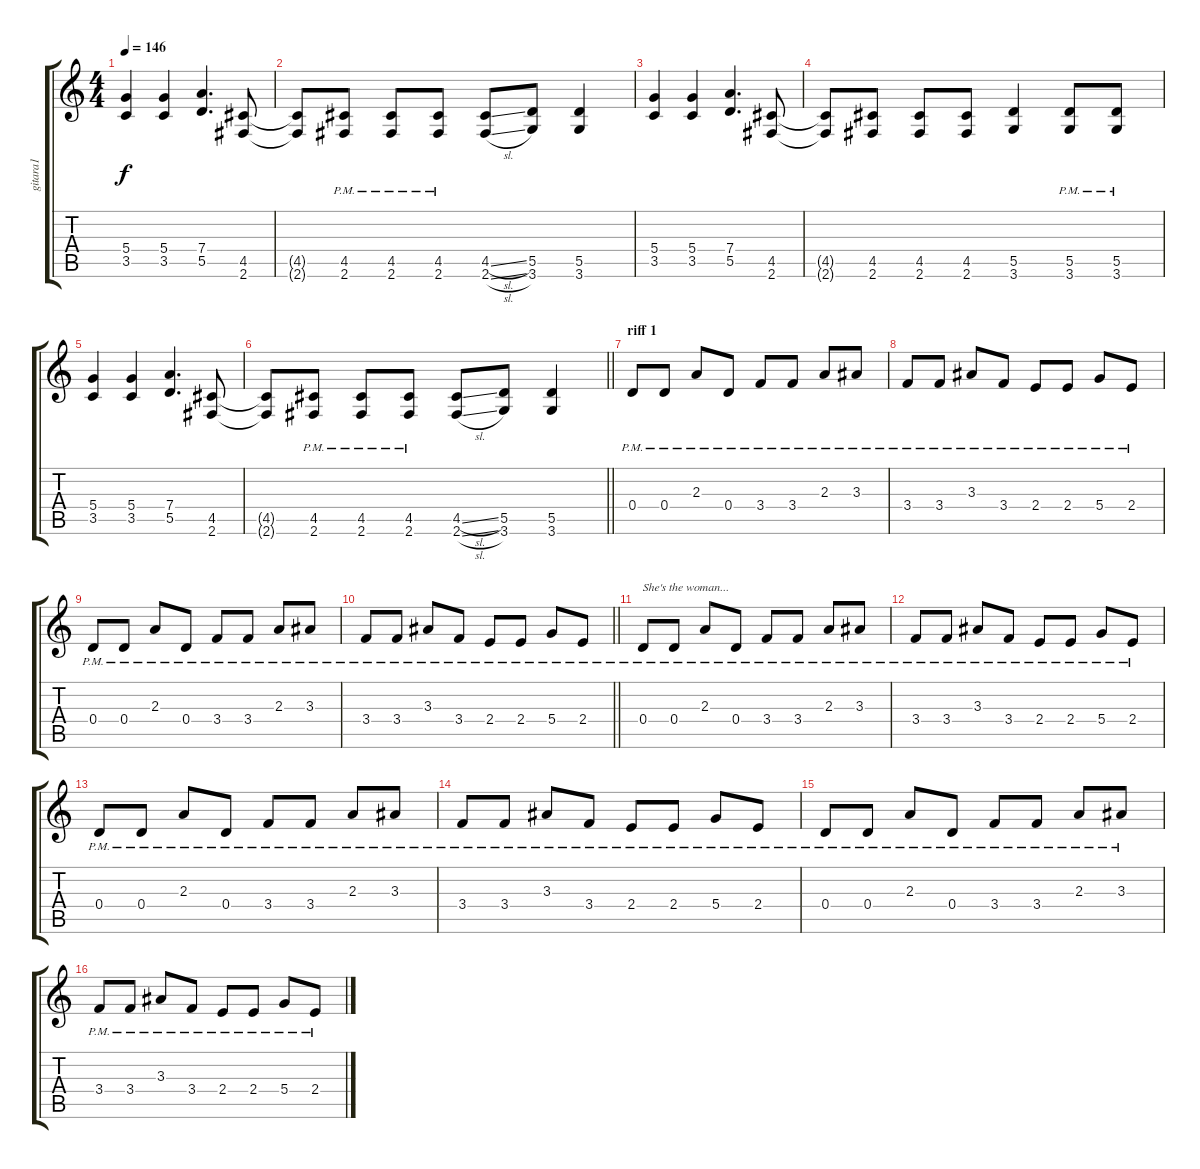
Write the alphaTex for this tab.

\track ("gitara1" "gitara1") {instrument distortionguitar}
\staff {score tabs}
\tuning (E4 B3 G3 D3 A2 E2) {hide}
\ts (4 4)
\tempo 146
\clef g2
\ks c
(5.4 3.5).4{dy f} (5.4 3.5).4 (7.4 5.5).4{d} (4.5 2.6).8 |
(4.5{t} 2.6{t}).8 (4.5{pm} 2.6{pm}).8 (4.5{pm} 2.6{pm}).8 (4.5{pm} 2.6{pm}).8 (4.5{sl} 2.6{sl}).8 (5.5 3.6).8 (5.5 3.6).4 |
(5.4 3.5).4 (5.4 3.5).4 (7.4 5.5).4{d} (4.5 2.6).8 |
(4.5{t} 2.6{t}).8 (4.5 2.6).8 (4.5 2.6).8 (4.5 2.6).8 (5.5 3.6).4 (5.5{pm} 3.6{pm}).8 (5.5{pm} 3.6{pm}).8 |
(5.4 3.5).4 (5.4 3.5).4 (7.4 5.5).4{d} (4.5 2.6).8 |
\barLineRight lightlight
(4.5{t} 2.6{t}).8 (4.5{pm} 2.6{pm}).8 (4.5{pm} 2.6{pm}).8 (4.5{pm} 2.6{pm}).8 (4.5{sl} 2.6{sl}).8 (5.5 3.6).8 (5.5 3.6).4 |
\section ("" "riff 1")
0.4{pm}.8 0.4{pm}.8 2.3{pm}.8 0.4{pm}.8 3.4{pm}.8 3.4{pm}.8 2.3{pm}.8 3.3{pm}.8 |
3.4{pm}.8 3.4{pm}.8 3.3{pm}.8 3.4{pm}.8 2.4{pm}.8 2.4{pm}.8 5.4{pm}.8 2.4{pm}.8 |
0.4{pm}.8 0.4{pm}.8 2.3{pm}.8 0.4{pm}.8 3.4{pm}.8 3.4{pm}.8 2.3{pm}.8 3.3{pm}.8 |
\barLineRight lightlight
3.4{pm}.8 3.4{pm}.8 3.3{pm}.8 3.4{pm}.8 2.4{pm}.8 2.4{pm}.8 5.4{pm}.8 2.4{pm}.8 |
0.4{pm}.8{txt "She's the woman..."} 0.4{pm}.8 2.3{pm}.8 0.4{pm}.8 3.4{pm}.8 3.4{pm}.8 2.3{pm}.8 3.3{pm}.8 |
3.4{pm}.8 3.4{pm}.8 3.3{pm}.8 3.4{pm}.8 2.4{pm}.8 2.4{pm}.8 5.4{pm}.8 2.4{pm}.8 |
0.4{pm}.8 0.4{pm}.8 2.3{pm}.8 0.4{pm}.8 3.4{pm}.8 3.4{pm}.8 2.3{pm}.8 3.3{pm}.8 |
3.4{pm}.8 3.4{pm}.8 3.3{pm}.8 3.4{pm}.8 2.4{pm}.8 2.4{pm}.8 5.4{pm}.8 2.4{pm}.8 |
0.4{pm}.8 0.4{pm}.8 2.3{pm}.8 0.4{pm}.8 3.4{pm}.8 3.4{pm}.8 2.3{pm}.8 3.3{pm}.8 |
3.4{pm}.8 3.4{pm}.8 3.3{pm}.8 3.4{pm}.8 2.4{pm}.8 2.4{pm}.8 5.4{pm}.8 2.4{pm}.8
